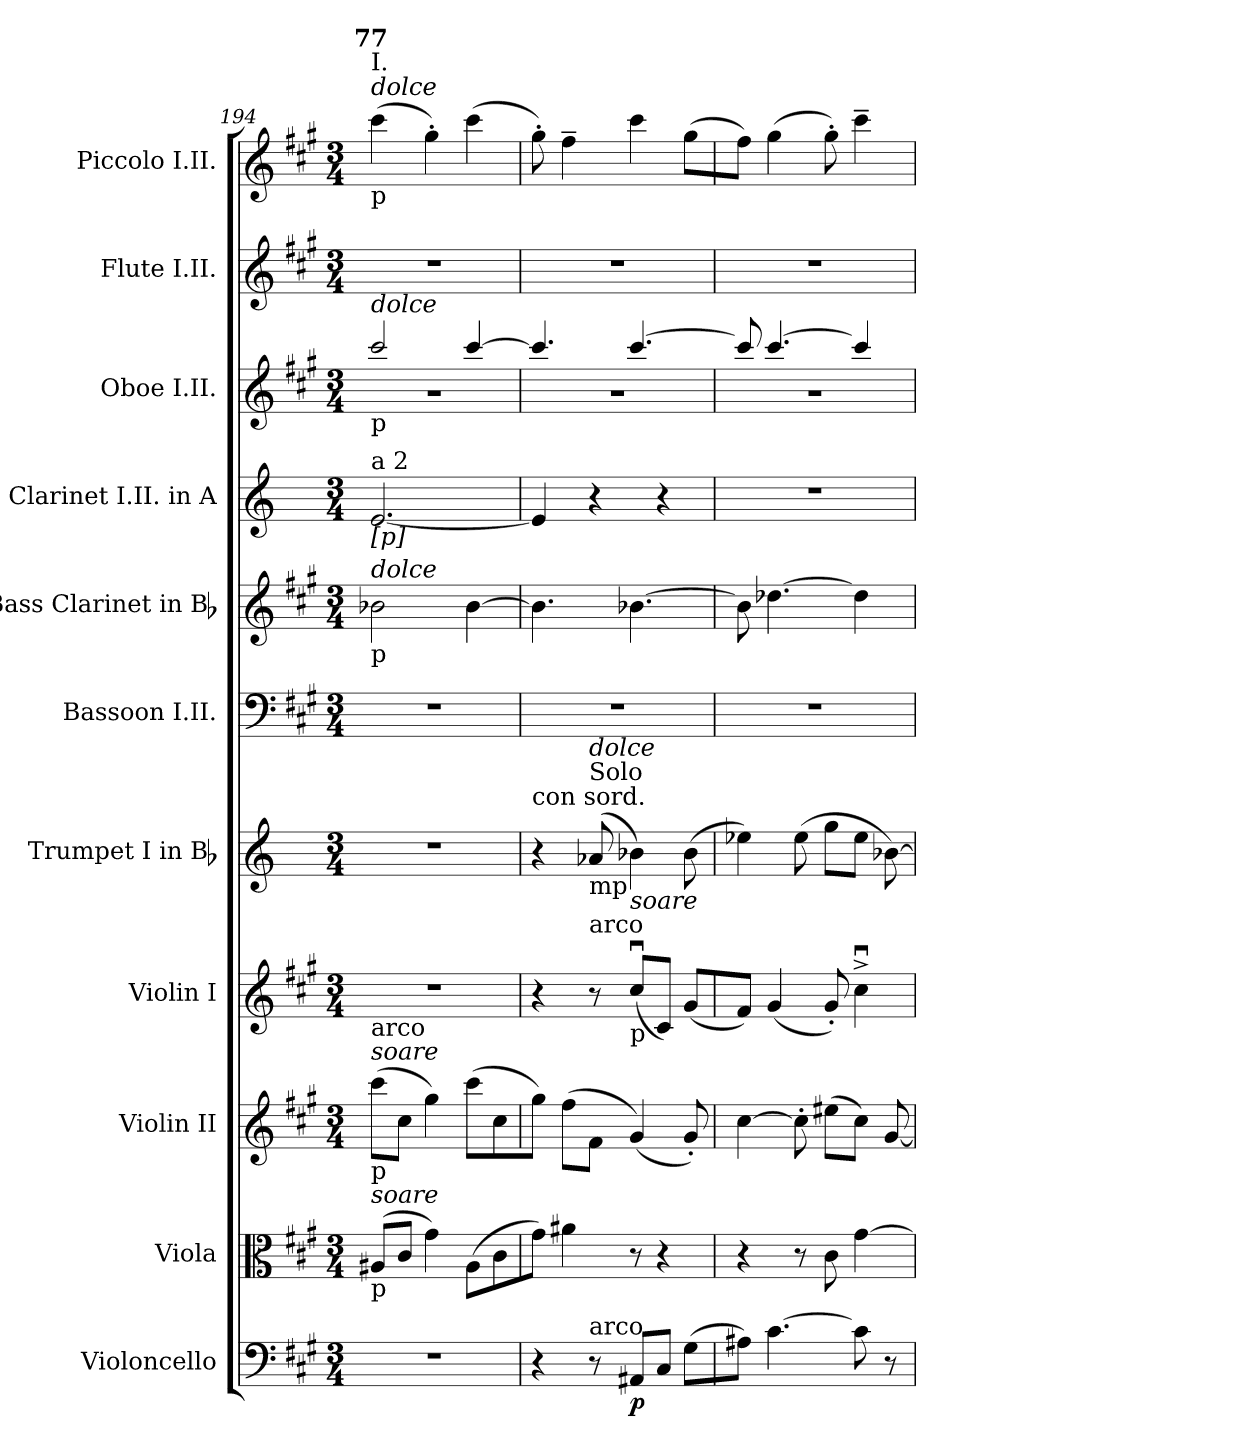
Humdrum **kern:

**kern	**dynam	**kern	**kern	**kern	**kern	**kern	**kern	**kern	**kern	**kern	**kern
*part11	*part11	*part10	*part9	*part8	*part7	*part6	*part5	*part4	*part3	*part2	*part1
*staff11	*staff11	*staff10	*staff9	*staff8	*staff7	*staff6	*staff5	*staff4	*staff3	*staff2	*staff1
*I"Violoncello	*	*I"Viola	*I"Violin II	*I"Violin I	*I"Trumpet I in Bb	*I"Bassoon I.II.	*I"Bass Clarinet in Bb	*I"Clarinet I.II. in A	*I"Oboe I.II.	*I"Flute I.II.	*I"Piccolo I.II.
*I'Vc.	*	*I'Vla.	*I'Vln. II	*I'Vln. I	*I'Tpt.	*I'Bsn.	*I'B. Cl.	*I'Cl.	*I'Ob.	*I'Fl.	*I'Picc.
!!LO:PB:g=z
*clefF4	*	*clefC3	*clefG2	*clefG2	*clefG2	*clefF4	*clefG2	*clefG2	*clefG2	*clefG2	*clefG2
*	*	*	*	*	*ITrd1c2	*	*ITrd8c14	*ITrd2c3	*	*	*ITrd-7c-12
*k[f#c#g#]	*	*k[f#c#g#]	*k[f#c#g#]	*k[f#c#g#]	*k[b-e-]	*k[f#c#g#]	*k[f#c#g#]	*k[f#c#g#]	*k[f#c#g#]	*k[f#c#g#]	*k[f#c#g#]
*A:	*	*A:	*A:	*A:	*B-:	*A:	*A:	*A:	*A:	*A:	*A:
*M3/4	*	*M3/4	*M3/4	*M3/4	*M3/4	*M3/4	*M3/4	*M3/4	*M3/4	*M3/4	*M3/4
*MM128	*	*MM128	*MM128	*MM128	*MM128	*MM128	*MM128	*MM128	*MM128	*MM128	*MM128
=194	=194	=194	=194	=194	=194	=194	=194	=194	=194	=194	=194
*	*	*	*	*	*	*	*	*	*^	*	*
!	!	!	!	!	!	!	!	!	!	!	!	!LO:TX:b:t=p
!	!	!	!	!	!	!	!	!	!	!	!	!LO:TX:i:t=dolce
!	!	!	!	!	!	!	!	!	!	!	!	!LO:TX:a:t=I.
!	!	!	!	!	!	!	!	!	!	!	!	!LO:TX:a:B:cj:t=77
!	!	!	!	!	!	!	!	!	!LO:TX:b:t=p	!	!	!
!	!	!	!	!	!	!	!	!	!LO:TX:i:t=dolce	!	!	!
!	!	!	!	!	!	!	!	!LO:TX:b:t=[p]	!	!	!	!
!	!	!	!	!	!	!	!	!LO:TX:a:t=a 2	!	!	!	!
!	!	!	!	!	!	!	!LO:TX:b:t=p	!	!	!	!	!
!	!	!	!	!	!	!	!LO:TX:i:t=dolce	!	!	!	!	!
!	!	!	!LO:TX:b:t=p	!	!	!	!	!	!	!	!	!
!	!	!	!LO:TX:i:t=soare	!	!	!	!	!	!	!	!	!
!	!	!	!LO:TX:a:t=arco	!	!	!	!	!	!	!	!	!
!	!	!LO:TX:b:t=p	!	!	!	!	!	!	!	!	!	!
!	!	!LO:TX:i:t=soare	!	!	!	!	!	!	!	!	!	!
!LO:N:vis=1	!	!	!	!LO:N:vis=1	!LO:N:vis=1	!LO:N:vis=1	!	!	!	!LO:N:vis=1	!LO:N:vis=1	!
2.r	.	(8A#Xi/L	(8ccc#i\L	2.r	2.r	2.r	2B-Xi\	[<2.c#i/	2ccc#i/	2.r	2.r	(4cccc#i\
.	.	8c#i/J	8cc#i\J	.	.	.	.	.	.	.	.	.
.	.	4g#i\)	4gg#i\)	.	.	.	.	.	.	.	.	4ggg#'i\)
.	.	(8A#i\L	(8ccc#i\L	.	.	.	[>4B-i\	.	[>4ccc#i/	.	.	(4cccc#i\
.	.	8c#i\	8cc#i\	.	.	.	.	.	.	.	.	.
=195	=195	=195	=195	=195	=195	=195	=195	=195	=195	=195	=195	=195
!	!	!	!	!	!LO:TX:a:t=con sord.	!	!	!	!	!	!	!
!	!	!	!	!	!	!LO:N:vis=1	!	!	!	!LO:N:vis=1	!LO:N:vis=1	!
4r	.	8g#i\J)	8gg#i\J)	4r	4r	2.r	4.B-i\]	4c#i/]	4.ccc#i/]	2.r	2.r	8ggg#'i\)
.	.	4a#Xi\	(8ff#i\L	.	.	.	.	.	.	.	.	4fff#~i\
!	!	!	!	!	!LO:TX:a:t=Solo	!	!	!	!	!	!	!
!	!	!	!	!	!LO:TX:b:t=mp	!	!	!	!	!	!	!
!	!	!	!	!	!LO:TX:i:t=dolce	!	!	!	!	!	!	!
!	!	!	!	!LO:TX:a:t=arco	!	!	!	!	!	!	!	!
!LO:TX:a:t=arco	!	!	!	!	!	!	!	!	!	!	!	!
8r	.	.	8f#i\J	8r	(8g-Xi/	.	.	4r	.	.	.	.
!	!	!	!	!LO:TX:b:t=p	!	!	!	!	!	!	!	!
!	!	!	!	!LO:TX:i:t=soare	!	!	!	!	!	!	!	!
8AA#Xi/L	p	8r	(4g#i/)	(8cc#ui/L	4a-Xi\)	.	[>4.B-Xi\	.	[>4.ccc#i/	.	.	4cccc#i\
8C#i/J	.	4r	.	8c#i/J)	.	.	.	4r	.	.	.	.
(8G#i\L	.	.	8g#'i/)	(8g#i/L	(8a-i\	.	.	.	.	.	.	(8ggg#i\L
=196	=196	=196	=196	=196	=196	=196	=196	=196	=196	=196	=196	=196
!	!	!	!	!	!	!LO:N:vis=1	!	!LO:N:vis=1	!	!LO:N:vis=1	!LO:N:vis=1	!
8A#Xi\J)	.	4r	[>4cc#i\	8f#i/J)	4dd-Xi\)	2.r	8B-i\]	2.r	8ccc#i/]	2.r	2.r	8fff#i\J)
[>4.c#i\	.	.	.	(4g#i/	.	.	[>4.d-Xi\	.	[>4.ccc#i/	.	.	(4ggg#i\
.	.	8r	8cc#'i\]	.	(8dd-i\	.	.	.	.	.	.	.
.	.	8c#i\	(8ee#Xi\L	8g#'i/)	8ffi\L	.	.	.	.	.	.	8ggg#'i\)
8c#i\]	.	[>4g#i\	8cc#i\J)	4cc#u^i\	8dd-i\J	.	4d-i\]	.	4ccc#i/]	.	.	4cccc#~i\
8r	.	.	[<8g#i/	.	[>8a-Xi\)	.	.	.	.	.	.	.
*	*	*	*	*	*	*	*	*	*v	*v	*	*
=	=	=	=	=	=	=	=	=	=	=	=
*-	*-	*-	*-	*-	*-	*-	*-	*-	*-	*-	*-
